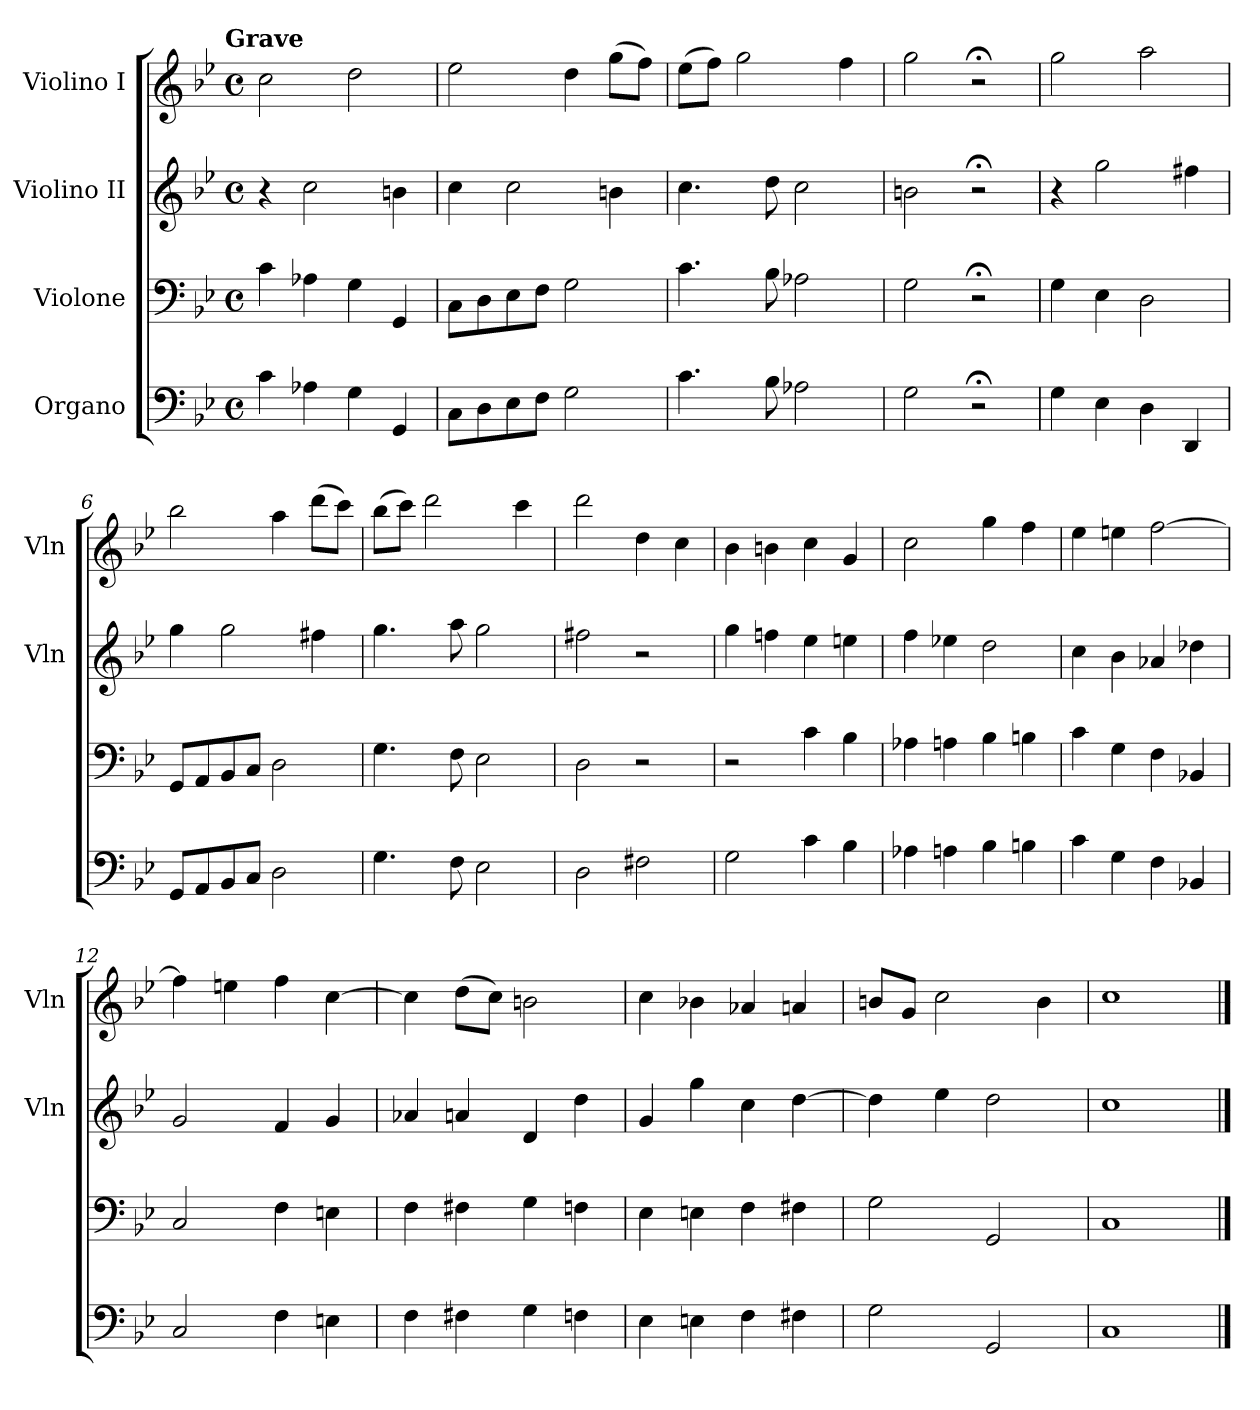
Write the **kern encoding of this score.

**kern	**kern	**kern	**kern
*part4	*part3	*part2	*part1
*staff4	*staff3	*staff2	*staff1
*I"Organo	*I"Violone	*I"Violino II	*I"Violino I
*	*	*I'Vln	*I'Vln
*clefF4	*clefF4	*clefG2	*clefG2
*k[b-e-]	*k[b-e-]	*k[b-e-]	*k[b-e-]
*g:	*g:	*g:	*g:
!!LO:TX:omd:t=Grave
*M4/4	*M4/4	*M4/4	*M4/4
*met(c)	*met(c)	*met(c)	*met(c)
*MM40	*MM40	*MM40	*MM40
=1	=1	=1	=1
4c	4c	4r	2cc
4A-X	4A-X	2cc	.
4G	4G	.	2dd
4GG	4GG	4bn	.
=2	=2	=2	=2
8CL	8CL	4cc	2ee-
8D	8D	.	.
8E-	8E-	2cc	.
8FJ	8FJ	.	.
2G	2G	.	4dd
.	.	4bn	(8ggL
.	.	.	8ffJ)
=3	=3	=3	=3
4.c	4.c	4.cc	(8ee-L
.	.	.	8ffJ)
.	.	.	2gg
8B-	8B-	8dd	.
2A-X	2A-X	2cc	.
.	.	.	4ff
=4	=4	=4	=4
2G	2G	2bn	2gg
2r;<	2r;<	2r;<	2r;<
=5	=5	=5	=5
4G	4G	4r	2gg
4E-	4E-	2gg	.
4D	2D	.	2aa
4DD	.	4ff#X	.
=6	=6	=6	=6
8GGL	8GGL	4gg	2bb-
8AA	8AA	.	.
8BB-	8BB-	2gg	.
8CJ	8CJ	.	.
2D	2D	.	4aa
.	.	4ff#X	(8dddL
.	.	.	8cccJ)
=7	=7	=7	=7
4.G	4.G	4.gg	(8bb-L
.	.	.	8cccJ)
.	.	.	2ddd
8F	8F	8aa	.
2E-	2E-	2gg	.
.	.	.	4ccc
=8	=8	=8	=8
2D	2D	2ff#X	2ddd
2F#X	2r	2r	4dd
.	.	.	4cc
=9	=9	=9	=9
2G	2r	4gg	4b-
.	.	4ffn	4bn
4c	4c	4ee-	4cc
4B-	4B-	4een	4g
=10	=10	=10	=10
4A-X	4A-X	4ff	2cc
4An	4An	4ee-X	.
4B-	4B-	2dd	4gg
4Bn	4Bn	.	4ff
=11	=11	=11	=11
4c	4c	4cc	4ee-
4G	4G	4b-	4een
4F	4F	4a-X	[2ff
4BB-X	4BB-X	4dd-X	.
=12	=12	=12	=12
2C	2C	2g	4ff]
.	.	.	4een
4F	4F	4f	4ff
4En	4En	4g	[4cc
=13	=13	=13	=13
4F	4F	4a-X	4cc]
4F#X	4F#X	4an	(8ddL
.	.	.	8ccJ)
4G	4G	4d	2bn
4Fn	4Fn	4dd	.
=14	=14	=14	=14
4E-	4E-	4g	4cc
4En	4En	4gg	4b-X
4F	4F	4cc	4a-X
4F#X	4F#X	[4dd	4an
=15	=15	=15	=15
2G	2G	4dd]	8bnL
.	.	.	8gJ
.	.	4ee-	2cc
2GG	2GG	2dd	.
.	.	.	4b
=16	=16	=16	=16
1C	1C	1cc	1cc
==	==	==	==
*-	*-	*-	*-
